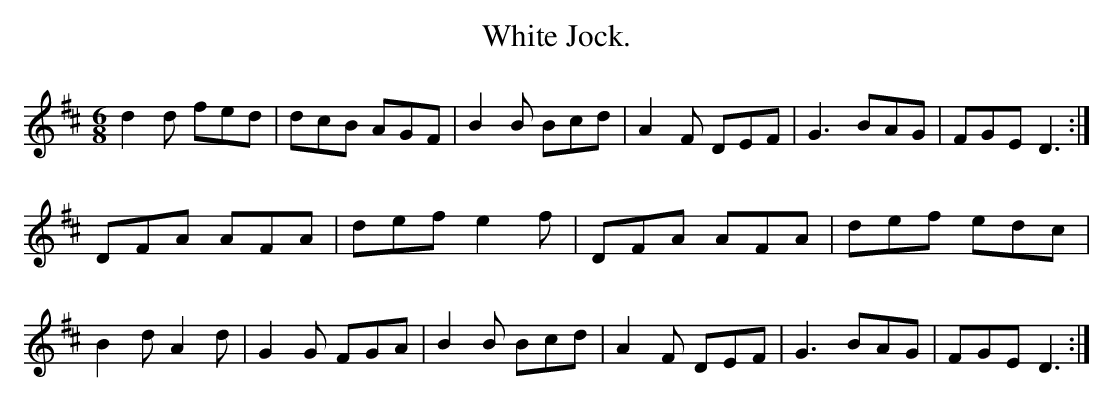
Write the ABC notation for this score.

X:1
T:White Jock.
L:1/8
M:6/8
K:D
d2d fed|dcB AGF|B2B Bcd|A2F DEF|G3 BAG|FGE D3:|
DFA AFA|def e2f|DFA AFA|def edc|
B2d A2d|G2G FGA|B2B Bcd|A2F DEF|G3 BAG|FGE D3:|
